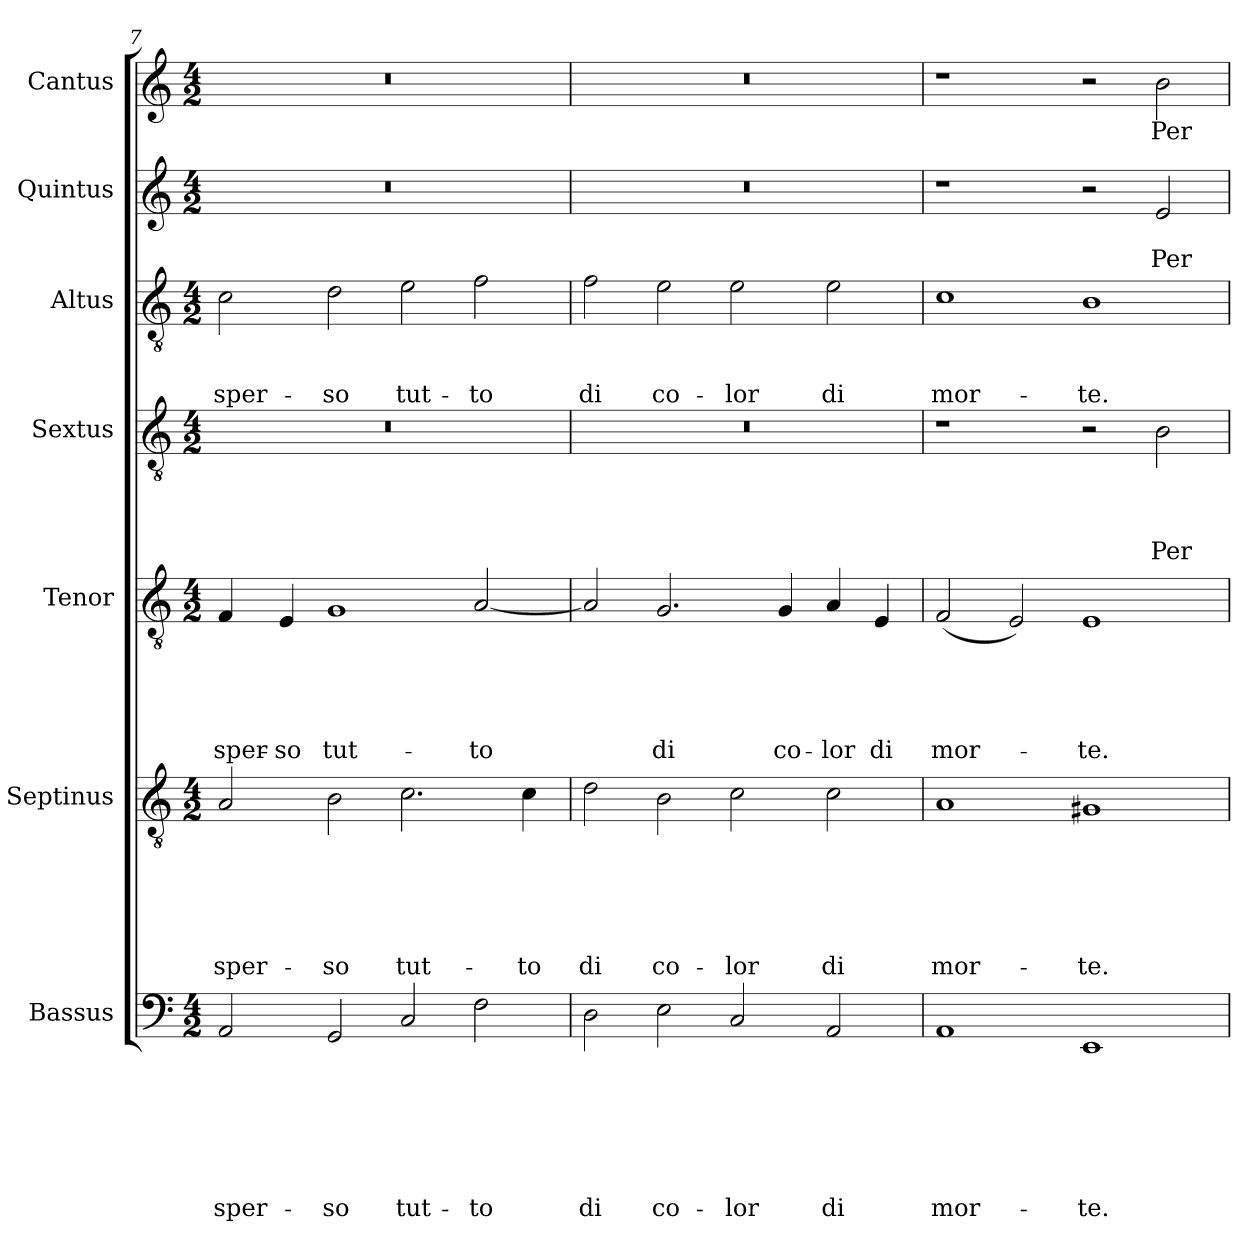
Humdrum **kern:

**kern	**text	**text	**text	**text	**text	**text	**text	**kern	**text	**text	**text	**text	**text	**text	**kern	**text	**text	**text	**text	**text	**kern	**text	**text	**text	**text	**kern	**text	**text	**text	**kern	**text	**text	**kern	**text
*part7	*part7	*part7	*part7	*part7	*part7	*part7	*part7	*part6	*part6	*part6	*part6	*part6	*part6	*part6	*part5	*part5	*part5	*part5	*part5	*part5	*part4	*part4	*part4	*part4	*part4	*part3	*part3	*part3	*part3	*part2	*part2	*part2	*part1	*part1
*staff7	*staff7	*staff7	*staff7	*staff7	*staff7	*staff7	*staff7	*staff6	*staff6	*staff6	*staff6	*staff6	*staff6	*staff6	*staff5	*staff5	*staff5	*staff5	*staff5	*staff5	*staff4	*staff4	*staff4	*staff4	*staff4	*staff3	*staff3	*staff3	*staff3	*staff2	*staff2	*staff2	*staff1	*staff1
*I"Bassus	*	*	*	*	*	*	*	*I"Septinus	*	*	*	*	*	*	*I"Tenor	*	*	*	*	*	*I"Sextus	*	*	*	*	*I"Altus	*	*	*	*I"Quintus	*	*	*I"Cantus	*
*clefF4	*	*	*	*	*	*	*	*clefGv2	*	*	*	*	*	*	*clefGv2	*	*	*	*	*	*clefGv2	*	*	*	*	*clefGv2	*	*	*	*clefG2	*	*	*clefG2	*
*k[]	*	*	*	*	*	*	*	*k[]	*	*	*	*	*	*	*k[]	*	*	*	*	*	*k[]	*	*	*	*	*k[]	*	*	*	*k[]	*	*	*k[]	*
*C:	*	*	*	*	*	*	*	*C:	*	*	*	*	*	*	*C:	*	*	*	*	*	*C:	*	*	*	*	*C:	*	*	*	*C:	*	*	*C:	*
*M4/2	*	*	*	*	*	*	*	*M4/2	*	*	*	*	*	*	*M4/2	*	*	*	*	*	*M4/2	*	*	*	*	*M4/2	*	*	*	*M4/2	*	*	*M4/2	*
=7	=7	=7	=7	=7	=7	=7	=7	=7	=7	=7	=7	=7	=7	=7	=7	=7	=7	=7	=7	=7	=7	=7	=7	=7	=7	=7	=7	=7	=7	=7	=7	=7	=7	=7
!	!	!	!	!	!	!	!LO:LY:b	!	!	!	!	!	!	!LO:LY:b	!	!	!	!	!	!LO:LY:b	!	!	!	!	!	!	!	!	!LO:LY:b	!	!	!	!	!
2AA/	.	.	.	.	.	.	-sper-	2A/	.	.	.	.	.	-sper-	4F/	.	.	.	.	-sper-	0r	.	.	.	.	2c\	.	.	-sper-	0r	.	.	0r	.
!	!	!	!	!	!	!	!	!	!	!	!	!	!	!	!	!	!	!	!	!LO:LY:b	!	!	!	!	!	!	!	!	!	!	!	!	!	!
.	.	.	.	.	.	.	.	.	.	.	.	.	.	.	4E/	.	.	.	.	-so	.	.	.	.	.	.	.	.	.	.	.	.	.	.
!	!	!	!	!	!	!	!LO:LY:b	!	!	!	!	!	!	!LO:LY:b	!	!	!	!	!	!LO:LY:b	!	!	!	!	!	!	!	!	!LO:LY:b	!	!	!	!	!
2GG/	.	.	.	.	.	.	-so	2B\	.	.	.	.	.	-so	1G	.	.	.	.	tut-	.	.	.	.	.	2d\	.	.	-so	.	.	.	.	.
!	!	!	!	!	!	!	!LO:LY:b	!	!	!	!	!	!	!LO:LY:b	!	!	!	!	!	!	!	!	!	!	!	!	!	!	!LO:LY:b	!	!	!	!	!
2C/	.	.	.	.	.	.	tut-	2.c\	.	.	.	.	.	tut-	.	.	.	.	.	.	.	.	.	.	.	2e\	.	.	tut-	.	.	.	.	.
!	!	!	!	!	!	!	!LO:LY:b	!	!	!	!	!	!	!	!	!	!	!	!	!LO:LY:b	!	!	!	!	!	!	!	!	!LO:LY:b	!	!	!	!	!
2F\	.	.	.	.	.	.	-to	.	.	.	.	.	.	.	[<2A/	.	.	.	.	-to	.	.	.	.	.	2f\	.	.	-to	.	.	.	.	.
!	!	!	!	!	!	!	!	!	!	!	!	!	!	!LO:LY:b	!	!	!	!	!	!	!	!	!	!	!	!	!	!	!	!	!	!	!	!
.	.	.	.	.	.	.	.	4c\	.	.	.	.	.	-to	.	.	.	.	.	.	.	.	.	.	.	.	.	.	.	.	.	.	.	.
=8	=8	=8	=8	=8	=8	=8	=8	=8	=8	=8	=8	=8	=8	=8	=8	=8	=8	=8	=8	=8	=8	=8	=8	=8	=8	=8	=8	=8	=8	=8	=8	=8	=8	=8
!	!	!	!	!	!	!	!LO:LY:b	!	!	!	!	!	!	!LO:LY:b	!	!	!	!	!	!	!	!	!	!	!	!	!	!	!LO:LY:b	!	!	!	!	!
2D\	.	.	.	.	.	.	di	2d\	.	.	.	.	.	di	2A/]	.	.	.	.	.	0r	.	.	.	.	2f\	.	.	di	0r	.	.	0r	.
!	!	!	!	!	!	!	!LO:LY:b	!	!	!	!	!	!	!LO:LY:b	!	!	!	!	!	!LO:LY:b	!	!	!	!	!	!	!	!	!LO:LY:b	!	!	!	!	!
2E\	.	.	.	.	.	.	co-	2B\	.	.	.	.	.	co-	2.G/	.	.	.	.	di	.	.	.	.	.	2e\	.	.	co-	.	.	.	.	.
!	!	!	!	!	!	!	!LO:LY:b	!	!	!	!	!	!	!LO:LY:b	!	!	!	!	!	!	!	!	!	!	!	!	!	!	!LO:LY:b	!	!	!	!	!
2C/	.	.	.	.	.	.	-lor	2c\	.	.	.	.	.	-lor	.	.	.	.	.	.	.	.	.	.	.	2e\	.	.	-lor	.	.	.	.	.
!	!	!	!	!	!	!	!	!	!	!	!	!	!	!	!	!	!	!	!	!LO:LY:b	!	!	!	!	!	!	!	!	!	!	!	!	!	!
.	.	.	.	.	.	.	.	.	.	.	.	.	.	.	4G/	.	.	.	.	co-	.	.	.	.	.	.	.	.	.	.	.	.	.	.
!	!	!	!	!	!	!	!LO:LY:b	!	!	!	!	!	!	!LO:LY:b	!	!	!	!	!	!LO:LY:b	!	!	!	!	!	!	!	!	!LO:LY:b	!	!	!	!	!
2AA/	.	.	.	.	.	.	di	2c\	.	.	.	.	.	di	4A/	.	.	.	.	-lor	.	.	.	.	.	2e\	.	.	di	.	.	.	.	.
!	!	!	!	!	!	!	!	!	!	!	!	!	!	!	!	!	!	!	!	!LO:LY:b	!	!	!	!	!	!	!	!	!	!	!	!	!	!
.	.	.	.	.	.	.	.	.	.	.	.	.	.	.	4E/	.	.	.	.	di	.	.	.	.	.	.	.	.	.	.	.	.	.	.
=9	=9	=9	=9	=9	=9	=9	=9	=9	=9	=9	=9	=9	=9	=9	=9	=9	=9	=9	=9	=9	=9	=9	=9	=9	=9	=9	=9	=9	=9	=9	=9	=9	=9	=9
!	!	!	!	!	!	!	!LO:LY:b	!	!	!	!	!	!	!LO:LY:b	!	!	!	!	!	!LO:LY:b	!	!	!	!	!	!	!	!	!LO:LY:b	!	!	!	!	!
1AA	.	.	.	.	.	.	mor-	1A	.	.	.	.	.	mor-	(<2F/	.	.	.	.	mor-	1r	.	.	.	.	1c	.	.	mor-	1r	.	.	1r	.
.	.	.	.	.	.	.	.	.	.	.	.	.	.	.	2E/)	.	.	.	.	.	.	.	.	.	.	.	.	.	.	.	.	.	.	.
!	!	!	!	!	!	!	!LO:LY:b	!	!	!	!	!	!	!LO:LY:b	!	!	!	!	!	!LO:LY:b	!	!	!	!	!	!	!	!	!LO:LY:b	!	!	!	!	!
1EE	.	.	.	.	.	.	-te.	1G#X	.	.	.	.	.	-te.	1E	.	.	.	.	-te.	2r	.	.	.	.	1B	.	.	-te.	2r	.	.	2r	.
!	!	!	!	!	!	!	!	!	!	!	!	!	!	!	!	!	!	!	!	!	!	!	!	!	!LO:LY:b	!	!	!	!	!	!	!LO:LY:b	!	!LO:LY:b
.	.	.	.	.	.	.	.	.	.	.	.	.	.	.	.	.	.	.	.	.	2B\	.	.	.	Per	.	.	.	.	2e/	.	Per	2b\	Per
=	=	=	=	=	=	=	=	=	=	=	=	=	=	=	=	=	=	=	=	=	=	=	=	=	=	=	=	=	=	=	=	=	=	=
*-	*-	*-	*-	*-	*-	*-	*-	*-	*-	*-	*-	*-	*-	*-	*-	*-	*-	*-	*-	*-	*-	*-	*-	*-	*-	*-	*-	*-	*-	*-	*-	*-	*-	*-
